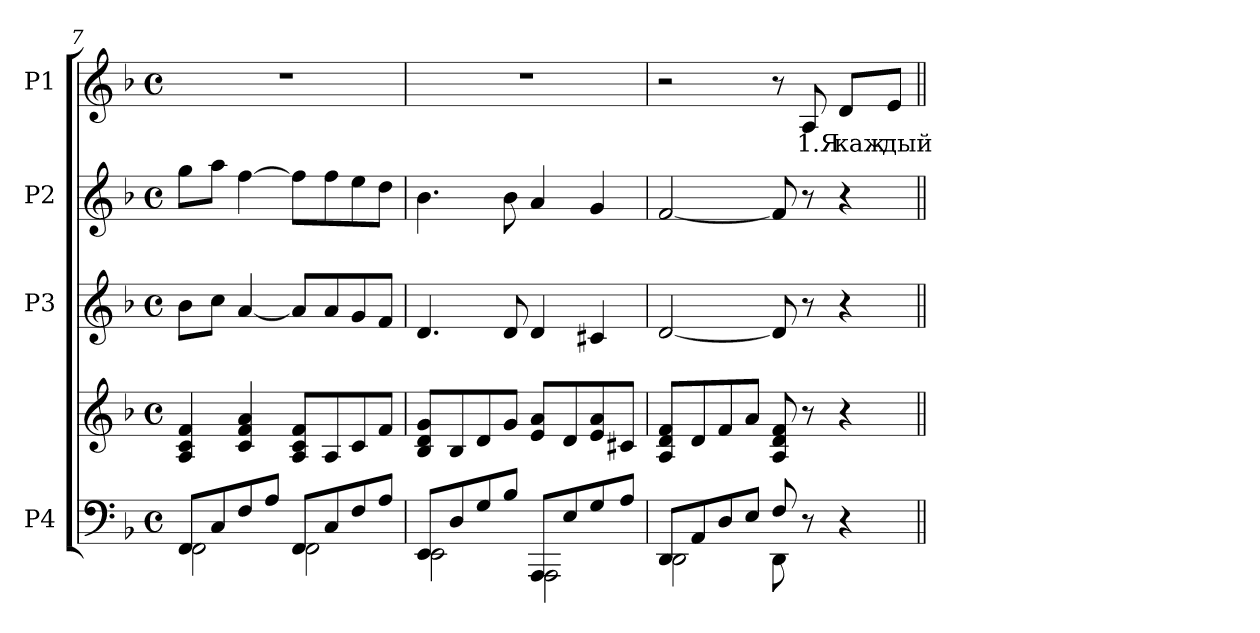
**kern	**kern	**kern	**kern	**kern	**text
*part4	*part4	*part3	*part2	*part1	*part1
*staff5	*staff4	*staff3	*staff2	*staff1	*staff1
*I"P4	*	*I"P3	*I"P2	*I"P1	*
*clefF4	*clefG2	*clefG2	*clefG2	*clefG2	*
*k[b-]	*k[b-]	*k[b-]	*k[b-]	*k[b-]	*
*F:	*F:	*F:	*F:	*F:	*
*M4/4	*M4/4	*M4/4	*M4/4	*M4/4	*
*met(c)	*met(c)	*met(c)	*met(c)	*met(c)	*
=7	=7	=7	=7	=7	=7
*^	*	*	*	*	*
8FFi/L	2FFi\	4Ai/ 4ci 4fi	8b-i\L	8ggi\L	1r	.
8Ci/	.	.	8cci\J	8aai\J	.	.
8Fi/	.	4ci/ 4fi 4ai	[<4ai/	[>4ffi\	.	.
8Ai/J	.	.	.	.	.	.
8FFi/L	2FFi\	8Ai/ 8ci 8fiL	8ai/L]	8ffi\L]	.	.
8Ci/	.	8Ai/	8ai/	8ffi\	.	.
8Fi/	.	8ci/	8gi/	8eei\	.	.
8Ai/J	.	8fi/J	8fi/J	8ddi\J	.	.
=8	=8	=8	=8	=8	=8	=8
8EEi/L	2EEi\	8B-i/ 8di 8giL	4.di/	4.b-i\	1r	.
8Di/	.	8B-i/	.	.	.	.
8Gi/	.	8di/	.	.	.	.
8B-i/J	.	8gi/J	8di/	8b-i\	.	.
8AAAi/L	2AAAi\	8ei/ 8aiL	4di/	4ai/	.	.
8Ei/	.	8di/	.	.	.	.
8Gi/	.	8ei/ 8ai	4c#Xi/	4gi/	.	.
8Ai/J	.	8c#Xi/J	.	.	.	.
=9	=9	=9	=9	=9	=9	=9
8DDi/L	2DDi\	8Ai/ 8di 8fiL	[<2di/	[<2fi/	2r	.
8AAi/	.	8di/	.	.	.	.
8Di/	.	8fi/	.	.	.	.
8Ei/J	.	8ai/J	.	.	.	.
8Fi/	8DDi\	8Ai/ 8di 8fi	8di/]	8fi/]	8r	.
!	!	!	!	!	!	!LO:LY:b:color=#000000
8r	4.ryy	8r	8r	8r	8Ai/	1.Я
!	!	!	!	!	!	!LO:LY:b:color=#000000
4r	.	4r	4r	4r	8di/L	каж-
!	!	!	!	!	!	!LO:LY:b:color=#000000
.	.	.	.	.	8ei/J	-дый
*v	*v	*	*	*	*	*
=||	=||	=||	=||	=||	=||
*-	*-	*-	*-	*-	*-
